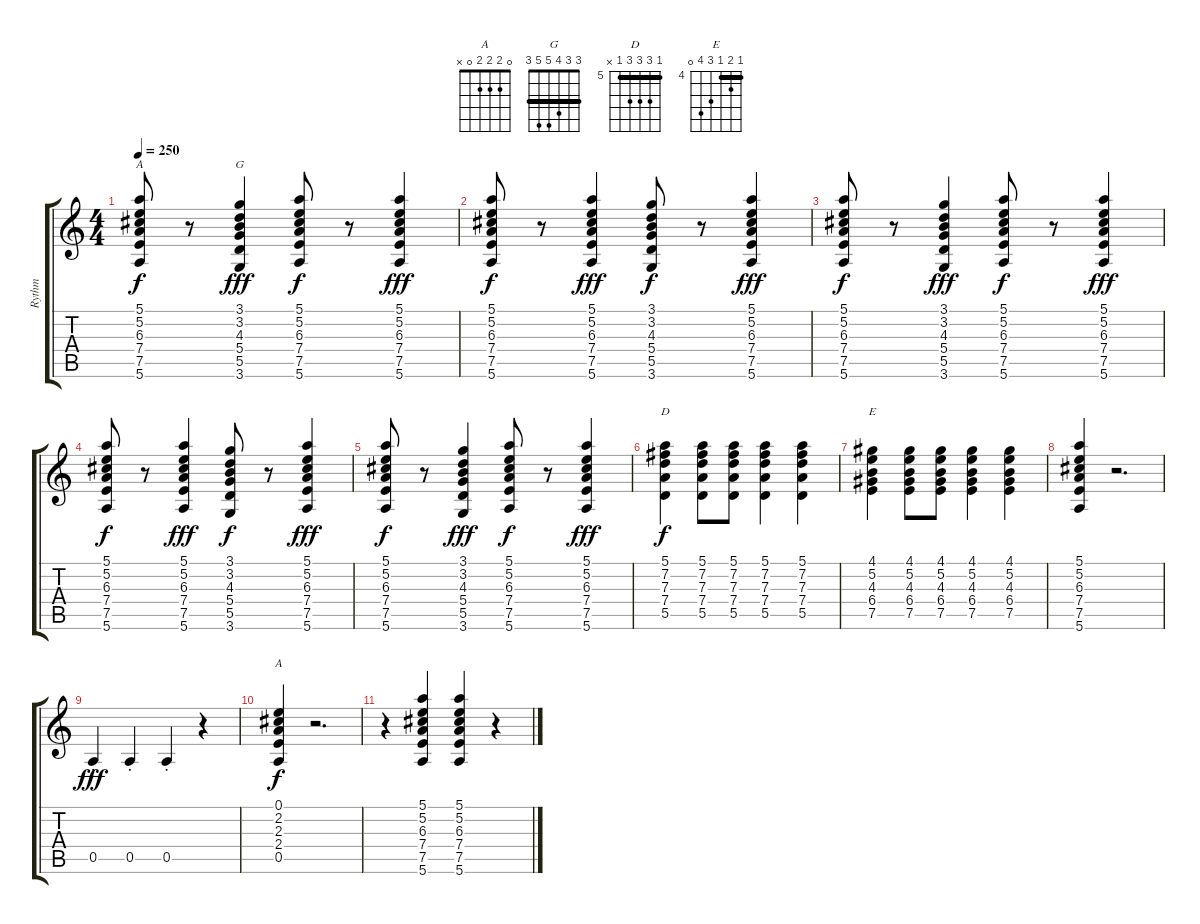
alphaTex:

\track ("Rythm" "Rythm") {instrument acousticguitarsteel}
\staff {score tabs}
\tuning (E4 B3 G3 D3 A2 E2) {hide}
\chord ("A" 5 5 6 7 7 5) {firstfret 5 barre 5}
\chord ("G" 3 3 4 5 5 3) {barre 3}
\chord ("D" 5 7 7 7 5 x) {firstfret 5 barre 5}
\chord ("E" 4 5 4 6 7 0) {firstfret 4 barre 4}
\chord ("A" 0 2 2 2 0 x)
\ts (4 4)
\tempo 250
\clef g2
\ks c
(5.1 5.2 6.3 7.4 7.5 5.6).8{ch "A" dy f} r.8 (3.1 3.2 4.3 5.4 5.5 3.6).4{ch "G" dy fff} (5.1 5.2 6.3 7.4 7.5 5.6).8{dy f} r.8 (5.1 5.2 6.3 7.4 7.5 5.6).4{dy fff} |
(5.1 5.2 6.3 7.4 7.5 5.6).8{dy f} r.8 (5.1 5.2 6.3 7.4 7.5 5.6).4{dy fff} (3.1 3.2 4.3 5.4 5.5 3.6).8{dy f} r.8 (5.1 5.2 6.3 7.4 7.5 5.6).4{dy fff} |
(5.1 5.2 6.3 7.4 7.5 5.6).8{dy f} r.8 (3.1 3.2 4.3 5.4 5.5 3.6).4{dy fff} (5.1 5.2 6.3 7.4 7.5 5.6).8{dy f} r.8 (5.1 5.2 6.3 7.4 7.5 5.6).4{dy fff} |
(5.1 5.2 6.3 7.4 7.5 5.6).8{dy f} r.8 (5.1 5.2 6.3 7.4 7.5 5.6).4{dy fff} (3.1 3.2 4.3 5.4 5.5 3.6).8{dy f} r.8 (5.1 5.2 6.3 7.4 7.5 5.6).4{dy fff} |
(5.1 5.2 6.3 7.4 7.5 5.6).8{dy f} r.8 (3.1 3.2 4.3 5.4 5.5 3.6).4{dy fff} (5.1 5.2 6.3 7.4 7.5 5.6).8{dy f} r.8 (5.1 5.2 6.3 7.4 7.5 5.6).4{dy fff} |
(5.1 7.2 7.3 7.4 5.5).4{ch "D" dy f} (5.1 7.2 7.3 7.4 5.5).8 (5.1 7.2 7.3 7.4 5.5).8 (5.1 7.2 7.3 7.4 5.5).4 (5.1 7.2 7.3 7.4 5.5).4 |
(4.1 5.2 4.3 6.4 7.5).4{ch "E"} (4.1 5.2 4.3 6.4 7.5).8 (4.1 5.2 4.3 6.4 7.5).8 (4.1 5.2 4.3 6.4 7.5).4 (4.1 5.2 4.3 6.4 7.5).4 |
(5.1 5.2 6.3 7.4 7.5 5.6).4 r.2{d} |
0.5{st}.4{dy fff} 0.5{st}.4 0.5{st}.4 r.4 |
(0.1 2.2 2.3 2.4 0.5).4{ch "A" dy f} r.2{d} |
r.4 (5.1 5.2 6.3 7.4 7.5 5.6).4 (5.1 5.2 6.3 7.4 7.5 5.6).4 r.4
